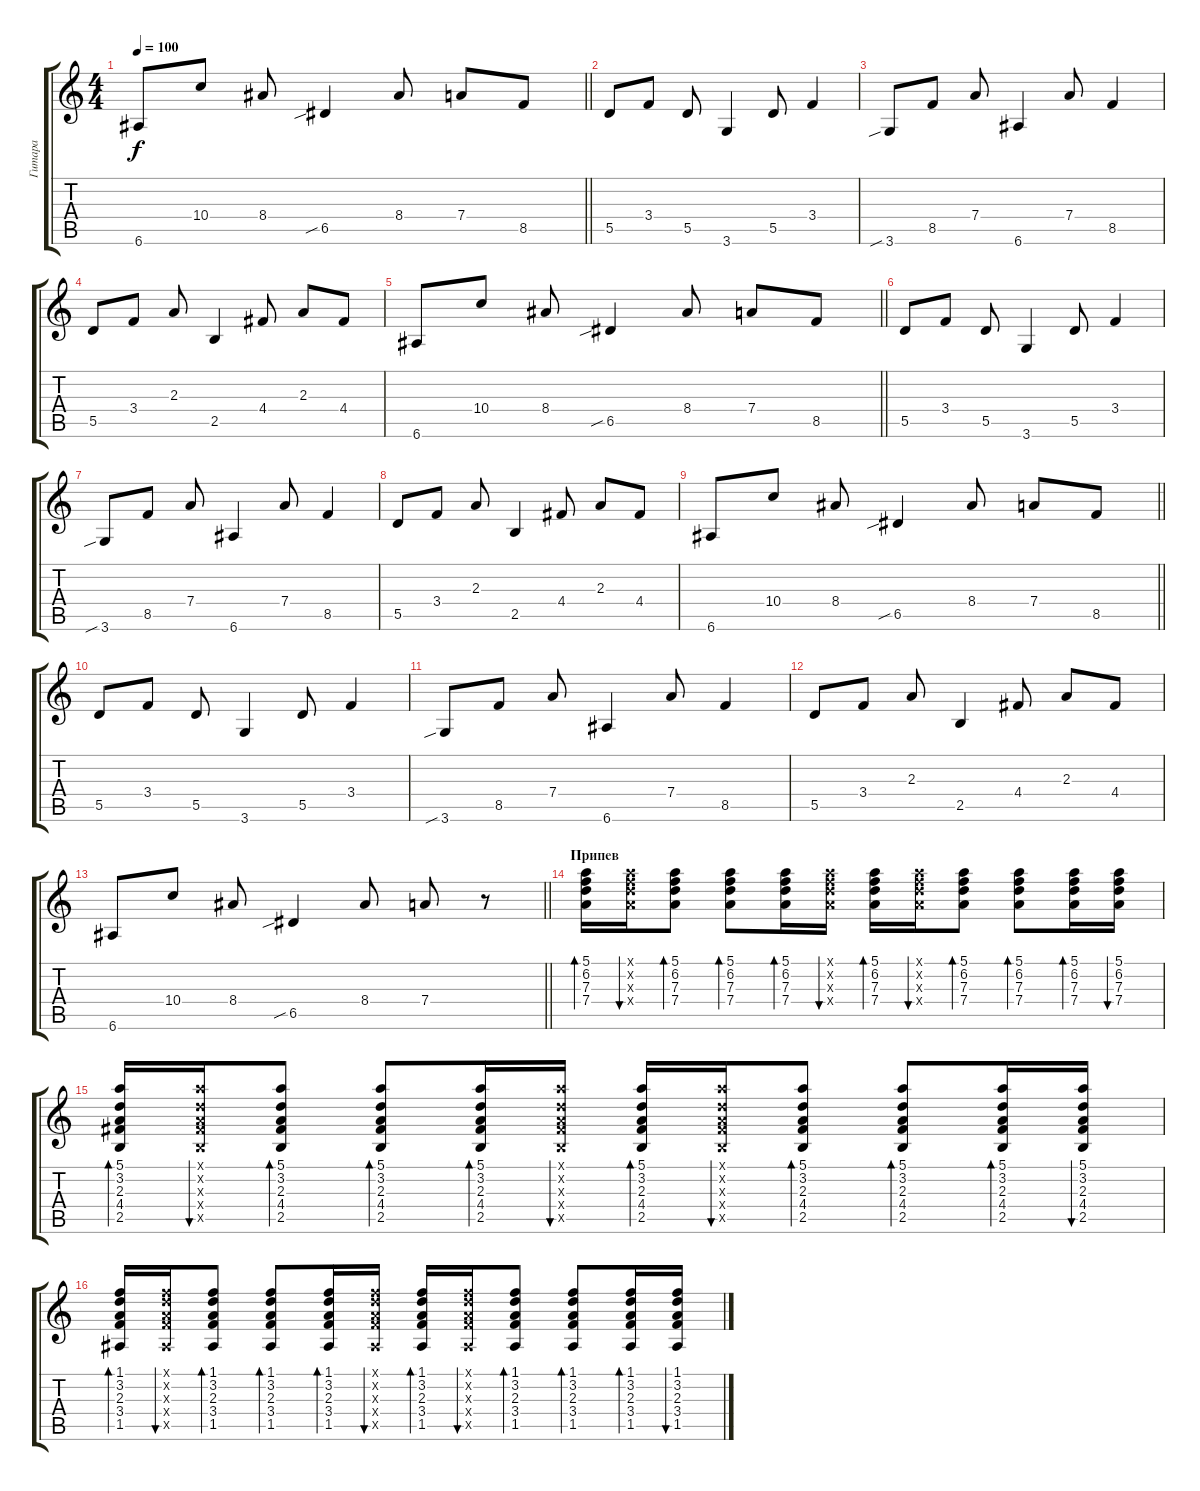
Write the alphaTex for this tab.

\track ("Гитара" "Гитара") {instrument acousticguitarnylon}
\staff {score tabs}
\tuning (E4 B3 G3 D3 A2 E2) {hide}
\ts (4 4)
\tempo 100
\clef g2
\barLineRight lightlight
\ks c
6.6.8{dy f} 10.4.8 8.4.8 6.5{sib}.4 8.4.8 7.4.8 8.5.8 |
5.5.8 3.4.8 5.5.8 3.6.4 5.5.8 3.4.4 |
3.6{sib}.8 8.5.8 7.4.8 6.6.4 7.4.8 8.5.4 |
5.5.8 3.4.8 2.3.8 2.5.4 4.4.8 2.3.8 4.4.8 |
\barLineRight lightlight
6.6.8 10.4.8 8.4.8 6.5{sib}.4 8.4.8 7.4.8 8.5.8 |
5.5.8 3.4.8 5.5.8 3.6.4 5.5.8 3.4.4 |
3.6{sib}.8 8.5.8 7.4.8 6.6.4 7.4.8 8.5.4 |
5.5.8 3.4.8 2.3.8 2.5.4 4.4.8 2.3.8 4.4.8 |
\barLineRight lightlight
6.6.8 10.4.8 8.4.8 6.5{sib}.4 8.4.8 7.4.8 8.5.8 |
5.5.8 3.4.8 5.5.8 3.6.4 5.5.8 3.4.4 |
3.6{sib}.8 8.5.8 7.4.8 6.6.4 7.4.8 8.5.4 |
5.5.8 3.4.8 2.3.8 2.5.4 4.4.8 2.3.8 4.4.8 |
\barLineRight lightlight
6.6.8 10.4.8 8.4.8 6.5{sib}.4 8.4.8 7.4.8 r.8 |
\section ("" "Припев")
(5.1 6.2 7.3 7.4).16{bd 30} (5.1{x} 6.2{x} 7.3{x} 7.4{x}).16{bu 30} (5.1 6.2 7.3 7.4).8{bd 30} (5.1 6.2 7.3 7.4).8{bd 30} (5.1 6.2 7.3 7.4).16{bd 30} (5.1{x} 6.2{x} 7.3{x} 7.4{x}).16{bu 30} (5.1 6.2 7.3 7.4).16{bd 30} (5.1{x} 6.2{x} 7.3{x} 7.4{x}).16{bu 30} (5.1 6.2 7.3 7.4).8{bd 30} (5.1 6.2 7.3 7.4).8{bd 30} (5.1 6.2 7.3 7.4).16{bd 30} (5.1 6.2 7.3 7.4).16{bu 30} |
(5.1 3.2 2.3 4.4 2.5).16{bd 30} (5.1{x} 3.2{x} 2.3{x} 4.4{x} 2.5{x}).16{bu 30} (5.1 3.2 2.3 4.4 2.5).8{bd 30} (5.1 3.2 2.3 4.4 2.5).8{bd 30} (5.1 3.2 2.3 4.4 2.5).16{bd 30} (5.1{x} 3.2{x} 2.3{x} 4.4{x} 2.5{x}).16{bu 30} (5.1 3.2 2.3 4.4 2.5).16{bd 30} (5.1{x} 3.2{x} 2.3{x} 4.4{x} 2.5{x}).16{bu 30} (5.1 3.2 2.3 4.4 2.5).8{bd 30} (5.1 3.2 2.3 4.4 2.5).8{bd 30} (5.1 3.2 2.3 4.4 2.5).16{bd 30} (5.1 3.2 2.3 4.4 2.5).16{bu 30} |
(1.1 3.2 2.3 3.4 1.5).16{bd 30} (1.1{x} 3.2{x} 2.3{x} 3.4{x} 1.5{x}).16{bu 30} (1.1 3.2 2.3 3.4 1.5).8{bd 30} (1.1 3.2 2.3 3.4 1.5).8{bd 30} (1.1 3.2 2.3 3.4 1.5).16{bd 30} (1.1{x} 3.2{x} 2.3{x} 3.4{x} 1.5{x}).16{bu 30} (1.1 3.2 2.3 3.4 1.5).16{bd 30} (1.1{x} 3.2{x} 2.3{x} 3.4{x} 1.5{x}).16{bu 30} (1.1 3.2 2.3 3.4 1.5).8{bd 30} (1.1 3.2 2.3 3.4 1.5).8{bd 30} (1.1 3.2 2.3 3.4 1.5).16{bd 30} (1.1 3.2 2.3 3.4 1.5).16{bu 30}
